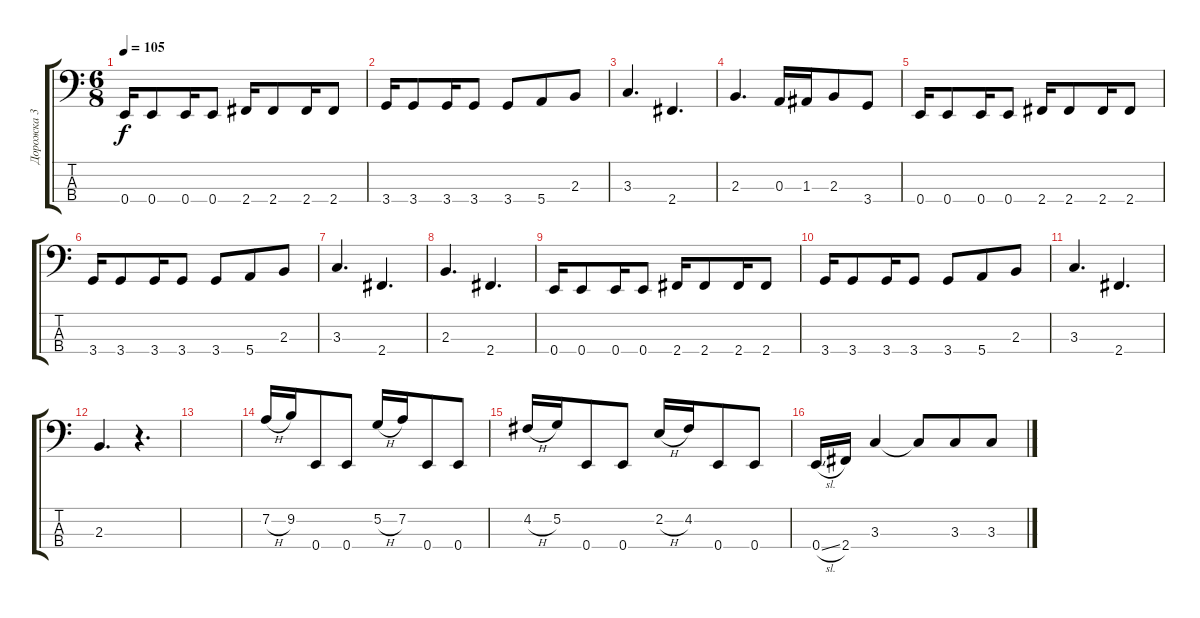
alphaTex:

\track ("Дорожка 3" "Дорожка 3") {instrument slapbass2}
\staff {score tabs}
\tuning (G2 D2 A1 E1) {hide}
\ts (6 8)
\tempo 105
\clef f4
\ks c
0.4.16{dy f} 0.4.8 0.4.16 0.4.8 2.4.16 2.4.8 2.4.16 2.4.8 |
3.4.16 3.4.8 3.4.16 3.4.8 3.4.8 5.4.8 2.3.8 |
3.3.4{d} 2.4.4{d} |
2.3.4{d} 0.3.16 1.3.16 2.3.8 3.4.8 |
0.4.16 0.4.8 0.4.16 0.4.8 2.4.16 2.4.8 2.4.16 2.4.8 |
3.4.16 3.4.8 3.4.16 3.4.8 3.4.8 5.4.8 2.3.8 |
3.3.4{d} 2.4.4{d} |
2.3.4{d} 2.4.4{d} |
0.4.16 0.4.8 0.4.16 0.4.8 2.4.16 2.4.8 2.4.16 2.4.8 |
3.4.16 3.4.8 3.4.16 3.4.8 3.4.8 5.4.8 2.3.8 |
3.3.4{d} 2.4.4{d} |
2.3.4{d} r.4{d} |
|
7.2{h}.16 9.2.16 0.4.8 0.4.8 5.2{h}.16 7.2.16 0.4.8 0.4.8 |
4.2{h}.16 5.2.16 0.4.8 0.4.8 2.2{h}.16 4.2.16 0.4.8 0.4.8 |
0.4{sl}.16 2.4.16 3.3.4 3.3{t}.8 3.3.8 3.3.8
